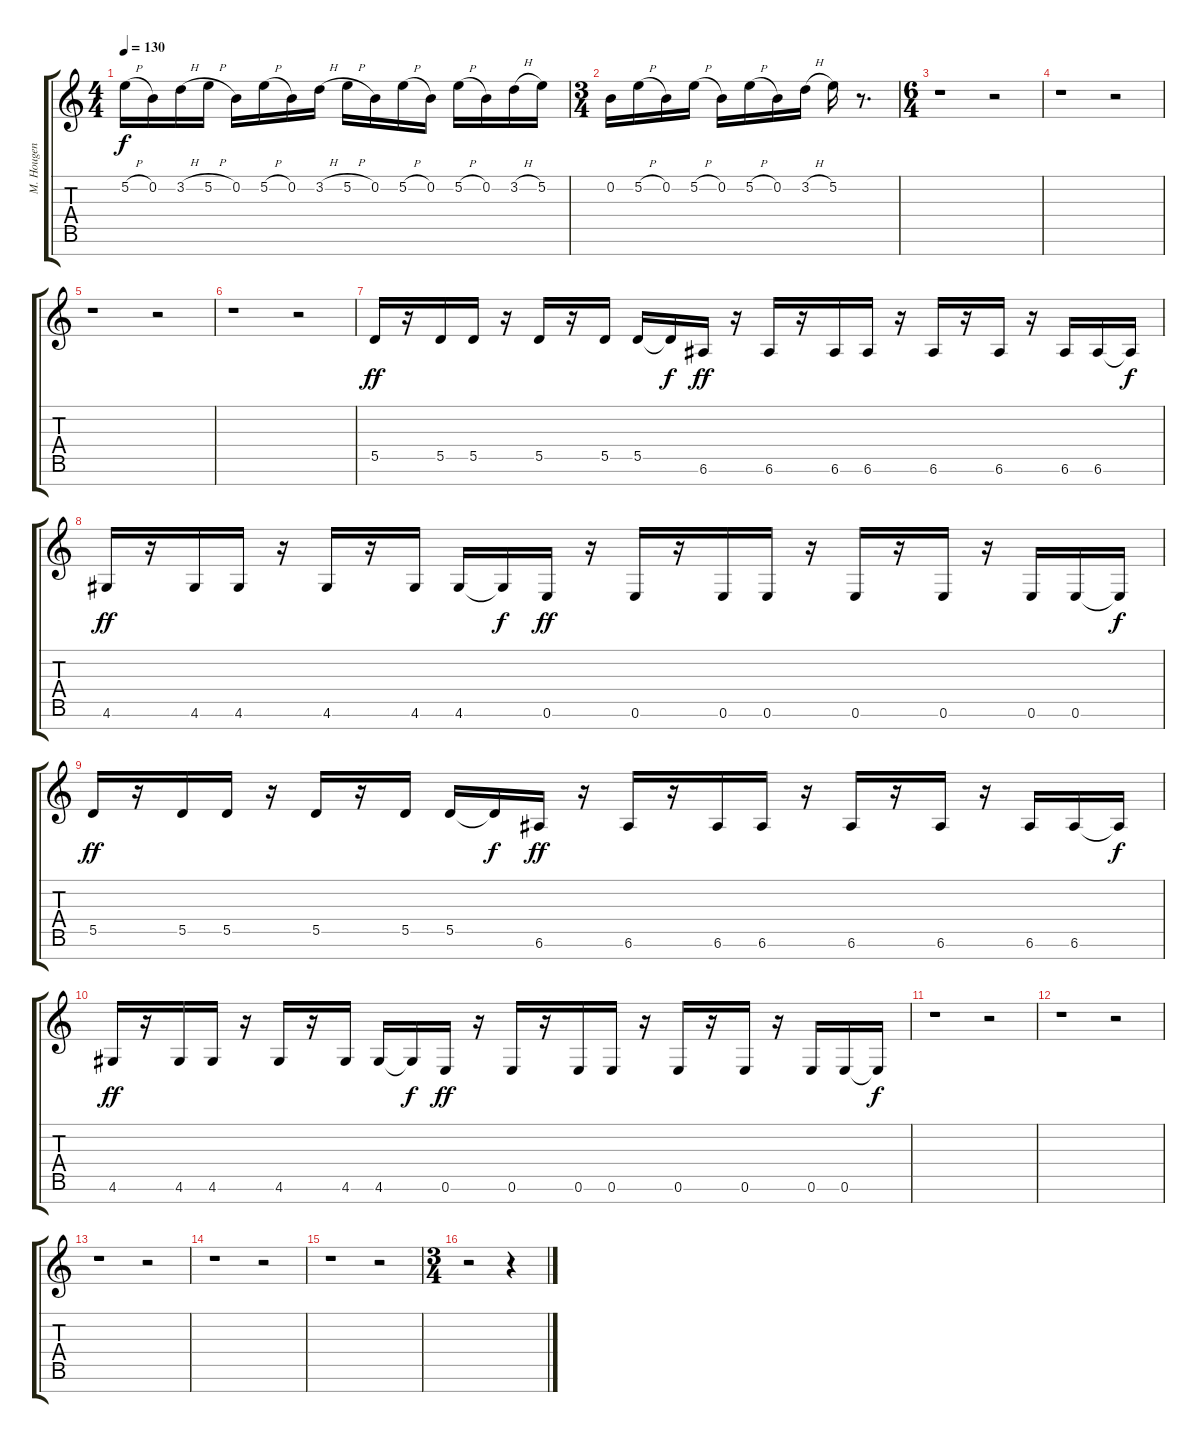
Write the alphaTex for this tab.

\track ("M. Hougen - Guitar" "M. Hougen ") {instrument overdrivenguitar}
\staff {score tabs}
\tuning (E4 B3 G3 D3 A2 E2 B1) {hide}
\ts (4 4)
\tempo 130
\clef g2
\ks c
5.2{h}.16{dy f balance 3 instrument overdrivenguitar} 0.2.16 3.2{h}.16 5.2{h}.16 0.2.16 5.2{h}.16 0.2.16 3.2{h}.16 5.2{h}.16 0.2.16 5.2{h}.16 0.2.16 5.2{h}.16 0.2.16 3.2{h}.16 5.2.16 |
\ts (3 4)
0.2.16 5.2{h}.16 0.2.16 5.2{h}.16 0.2.16 5.2{h}.16 0.2.16 3.2{h}.16 5.2.16 r.8{d} |
\ts (6 4)
r.1 r.2 |
r.1 r.2 |
r.1 r.2 |
r.1 r.2 |
5.5.16{dy ff} r.16 5.5.16 5.5.16 r.16 5.5.16 r.16 5.5.16 5.5.16 5.5{t}.16{dy f} 6.6.16{dy ff} r.16 6.6.16 r.16 6.6.16 6.6.16 r.16 6.6.16 r.16 6.6.16 r.16 6.6.16 6.6.16 6.6{t}.16{dy f} |
4.6.16{dy ff} r.16 4.6.16 4.6.16 r.16 4.6.16 r.16 4.6.16 4.6.16 4.6{t}.16{dy f} 0.6.16{dy ff} r.16 0.6.16 r.16 0.6.16 0.6.16 r.16 0.6.16 r.16 0.6.16 r.16 0.6.16 0.6.16 0.6{t}.16{dy f} |
5.5.16{dy ff} r.16 5.5.16 5.5.16 r.16 5.5.16 r.16 5.5.16 5.5.16 5.5{t}.16{dy f} 6.6.16{dy ff} r.16 6.6.16 r.16 6.6.16 6.6.16 r.16 6.6.16 r.16 6.6.16 r.16 6.6.16 6.6.16 6.6{t}.16{dy f} |
4.6.16{dy ff} r.16 4.6.16 4.6.16 r.16 4.6.16 r.16 4.6.16 4.6.16 4.6{t}.16{dy f} 0.6.16{dy ff} r.16 0.6.16 r.16 0.6.16 0.6.16 r.16 0.6.16 r.16 0.6.16 r.16 0.6.16 0.6.16 0.6{t}.16{dy f} |
r.1 r.2 |
r.1 r.2 |
r.1 r.2 |
r.1 r.2 |
r.1 r.2 |
\ts (3 4)
r.2 r.4
